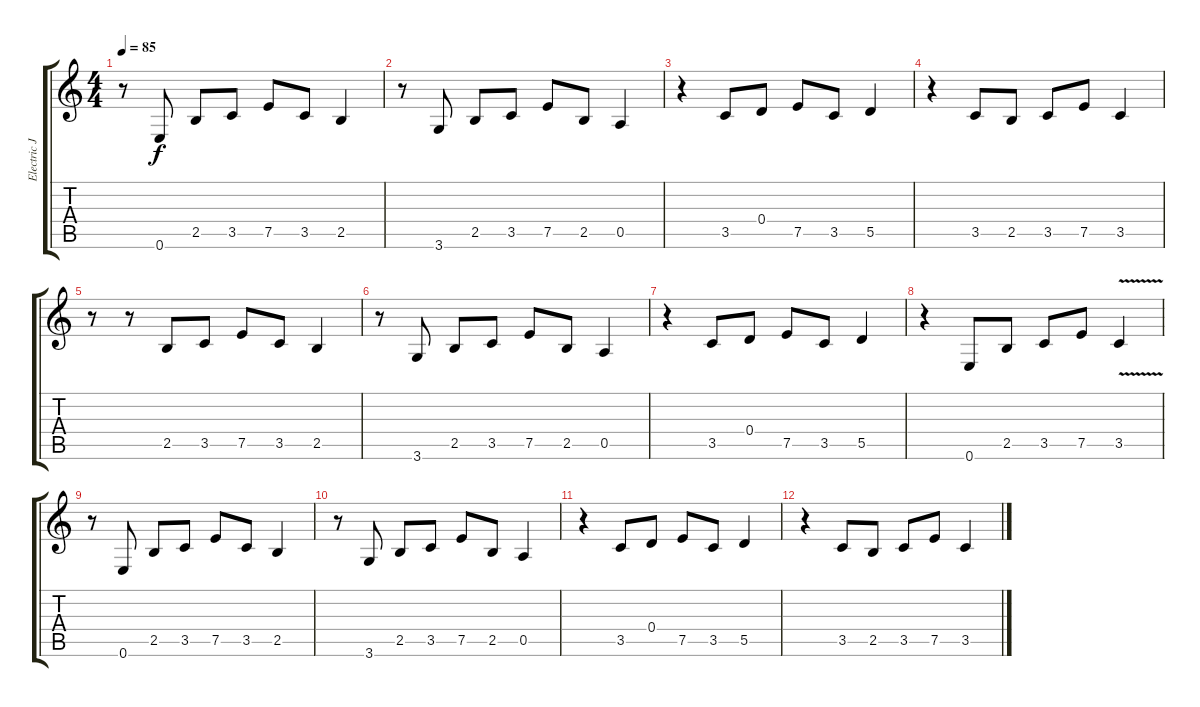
\track ("Electric Jazz Guitar" "Electric J") {instrument electricguitarjazz}
\staff {score tabs}
\tuning (E4 B3 G3 D3 A2 E2) {hide}
\ts (4 4)
\tempo 85
\clef g2
\ks c
r.8{dy f} 0.6.8 2.5.8 3.5.8 7.5.8 3.5.8 2.5.4 |
r.8 3.6.8 2.5.8 3.5.8 7.5.8 2.5.8 0.5.4 |
r.4 3.5.8 0.4.8 7.5.8 3.5.8 5.5.4 |
r.4 3.5.8 2.5.8 3.5.8 7.5.8 3.5.4 |
r.8 r.8 2.5.8 3.5.8 7.5.8 3.5.8 2.5.4 |
r.8 3.6.8 2.5.8 3.5.8 7.5.8 2.5.8 0.5.4 |
r.4 3.5.8 0.4.8 7.5.8 3.5.8 5.5.4 |
r.4 0.6.8 2.5.8 3.5.8 7.5.8 3.5{v}.4 |
r.8 0.6.8 2.5.8 3.5.8 7.5.8 3.5.8 2.5.4 |
r.8 3.6.8 2.5.8 3.5.8 7.5.8 2.5.8 0.5.4 |
r.4 3.5.8 0.4.8 7.5.8 3.5.8 5.5.4 |
r.4 3.5.8 2.5.8 3.5.8 7.5.8 3.5.4
